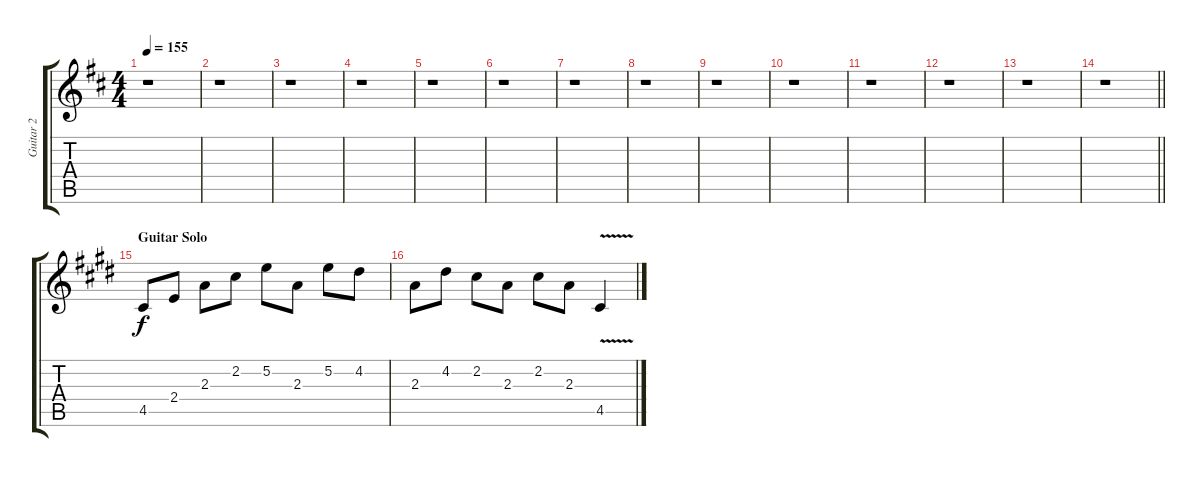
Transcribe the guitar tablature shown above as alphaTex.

\track ("Guitar 2" "Guitar 2") {instrument overdrivenguitar}
\staff {score tabs}
\tuning (E4 B3 G3 D3 A2 E2) {hide}
\ts (4 4)
\tempo 155
\clef g2
\ks d
r.1{dy f} |
r.1 |
r.1 |
r.1 |
r.1 |
r.1 |
r.1 |
r.1 |
r.1 |
r.1 |
r.1 |
r.1 |
r.1 |
\barLineRight lightlight
r.1 |
\section ("" "Guitar Solo")
\ks e
4.5.8{volume 9} 2.4.8 2.3.8 2.2.8 5.2.8 2.3.8 5.2.8 4.2.8 |
2.3.8 4.2.8 2.2.8 2.3.8 2.2.8 2.3.8 4.5{v}.4
